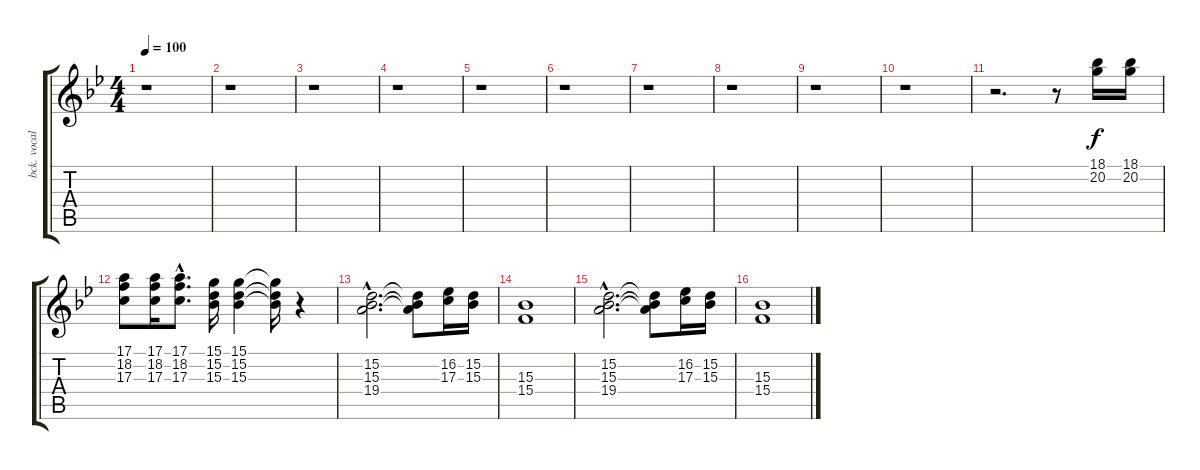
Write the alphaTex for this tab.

\track ("bck. vocal II" "bck. vocal") {instrument choiraahs}
\staff {score tabs}
\tuning (E4 B3 G3 D3 A2 E2) {hide}
\ts (4 4)
\tempo 100
\clef g2
\ks gminor
r.1{dy f} |
r.1 |
r.1 |
r.1 |
r.1 |
r.1 |
r.1 |
r.1 |
r.1 |
r.1 |
r.2{d} r.8 (18.1 20.2).16{instrument synthvoice} (18.1 20.2).16 |
(17.1 18.2 17.3).8 (17.1 18.2 17.3).16 (17.1{hac} 18.2{hac} 17.3{hac}).8{d} (15.1 15.2 15.3).16 (15.1 15.2 15.3).4 (15.1{t} 15.2{t} 15.3{t}).16 r.4 |
(15.2{hac} 15.3{hac} 19.4{hac}).2{d instrument choiraahs} (15.2{t} 15.3{t} 19.4{t}).8 (16.2 17.3).16 (15.2 15.3).16 |
(15.3 15.4).1 |
(15.2{hac} 15.3{hac} 19.4{hac}).2{d instrument choiraahs} (15.2{t} 15.3{t} 19.4{t}).8 (16.2 17.3).16 (15.2 15.3).16 |
(15.3 15.4).1
